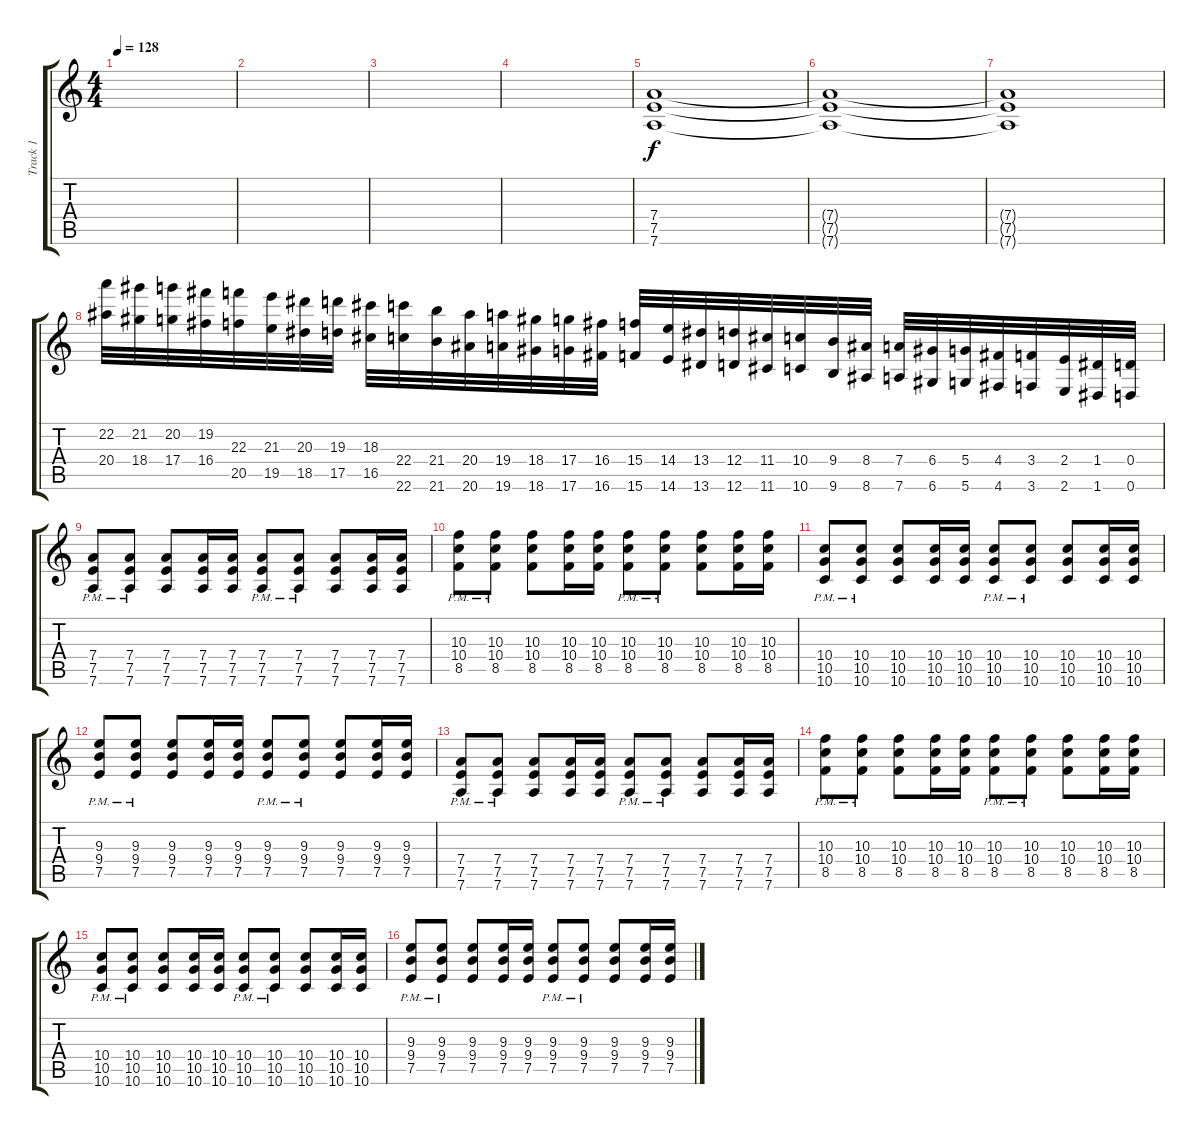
\track ("Track 1" "Track 1") {instrument distortionguitar}
\staff {score tabs}
\tuning (E4 B3 G3 D3 A2 D2) {hide}
\ts (4 4)
\tempo 128
\clef g2
\ks c
|
|
|
|
(7.4 7.5 7.6).1 |
(7.4{t} 7.5{t} 7.6{t}).1{volume 9} |
(7.4{t} 7.5{t} 7.6{t}).1 |
(22.2 20.4).32{volume 16 instrument guitarfretnoise} (21.2 18.4).32 (20.2 17.4).32 (19.2 16.4).32 (22.3 20.5).32 (21.3 19.5).32 (20.3 18.5).32 (19.3 17.5).32 (18.3 16.5).32 (22.4 22.6).32 (21.4 21.6).32 (20.4 20.6).32 (19.4 19.6).32 (18.4 18.6).32 (17.4 17.6).32 (16.4 16.6).32 (15.4 15.6).32 (14.4 14.6).32 (13.4 13.6).32 (12.4 12.6).32 (11.4 11.6).32 (10.4 10.6).32 (9.4 9.6).32 (8.4 8.6).32 (7.4 7.6).32 (6.4 6.6).32 (5.4 5.6).32 (4.4 4.6).32 (3.4 3.6).32 (2.4 2.6).32 (1.4 1.6).32 (0.4 0.6).32 |
(7.4{pm} 7.5{pm} 7.6{pm}).8{volume 15 instrument distortionguitar} (7.4{pm} 7.5{pm} 7.6{pm}).8 (7.4 7.5 7.6).8 (7.4 7.5 7.6).16 (7.4 7.5 7.6).16 (7.4{pm} 7.5{pm} 7.6{pm}).8 (7.4{pm} 7.5{pm} 7.6{pm}).8 (7.4 7.5 7.6).8 (7.4 7.5 7.6).16 (7.4 7.5 7.6).16 |
(10.3{pm} 10.4{pm} 8.5{pm}).8 (10.3{pm} 10.4{pm} 8.5{pm}).8 (10.3 10.4 8.5).8 (10.3 10.4 8.5).16 (10.3 10.4 8.5).16 (10.3{pm} 10.4{pm} 8.5{pm}).8 (10.3{pm} 10.4{pm} 8.5{pm}).8 (10.3 10.4 8.5).8 (10.3 10.4 8.5).16 (10.3 10.4 8.5).16 |
(10.4{pm} 10.5{pm} 10.6{pm}).8 (10.4{pm} 10.5{pm} 10.6{pm}).8 (10.4 10.5 10.6).8 (10.4 10.5 10.6).16 (10.4 10.5 10.6).16 (10.4{pm} 10.5{pm} 10.6{pm}).8 (10.4{pm} 10.5{pm} 10.6{pm}).8 (10.4 10.5 10.6).8 (10.4 10.5 10.6).16 (10.4 10.5 10.6).16 |
(9.3{pm} 9.4{pm} 7.5{pm}).8 (9.3{pm} 9.4{pm} 7.5{pm}).8 (9.3 9.4 7.5).8 (9.3 9.4 7.5).16 (9.3 9.4 7.5).16 (9.3{pm} 9.4{pm} 7.5{pm}).8 (9.3{pm} 9.4{pm} 7.5{pm}).8 (9.3 9.4 7.5).8 (9.3 9.4 7.5).16 (9.3 9.4 7.5).16 |
(7.4{pm} 7.5{pm} 7.6{pm}).8{volume 15 instrument distortionguitar} (7.4{pm} 7.5{pm} 7.6{pm}).8 (7.4 7.5 7.6).8 (7.4 7.5 7.6).16 (7.4 7.5 7.6).16 (7.4{pm} 7.5{pm} 7.6{pm}).8 (7.4{pm} 7.5{pm} 7.6{pm}).8 (7.4 7.5 7.6).8 (7.4 7.5 7.6).16 (7.4 7.5 7.6).16 |
(10.3{pm} 10.4{pm} 8.5{pm}).8 (10.3{pm} 10.4{pm} 8.5{pm}).8 (10.3 10.4 8.5).8 (10.3 10.4 8.5).16 (10.3 10.4 8.5).16 (10.3{pm} 10.4{pm} 8.5{pm}).8 (10.3{pm} 10.4{pm} 8.5{pm}).8 (10.3 10.4 8.5).8 (10.3 10.4 8.5).16 (10.3 10.4 8.5).16 |
(10.4{pm} 10.5{pm} 10.6{pm}).8 (10.4{pm} 10.5{pm} 10.6{pm}).8 (10.4 10.5 10.6).8 (10.4 10.5 10.6).16 (10.4 10.5 10.6).16 (10.4{pm} 10.5{pm} 10.6{pm}).8 (10.4{pm} 10.5{pm} 10.6{pm}).8 (10.4 10.5 10.6).8 (10.4 10.5 10.6).16 (10.4 10.5 10.6).16 |
(9.3{pm} 9.4{pm} 7.5{pm}).8 (9.3{pm} 9.4{pm} 7.5{pm}).8 (9.3 9.4 7.5).8 (9.3 9.4 7.5).16 (9.3 9.4 7.5).16 (9.3{pm} 9.4{pm} 7.5{pm}).8 (9.3{pm} 9.4{pm} 7.5{pm}).8 (9.3 9.4 7.5).8 (9.3 9.4 7.5).16 (9.3 9.4 7.5).16
